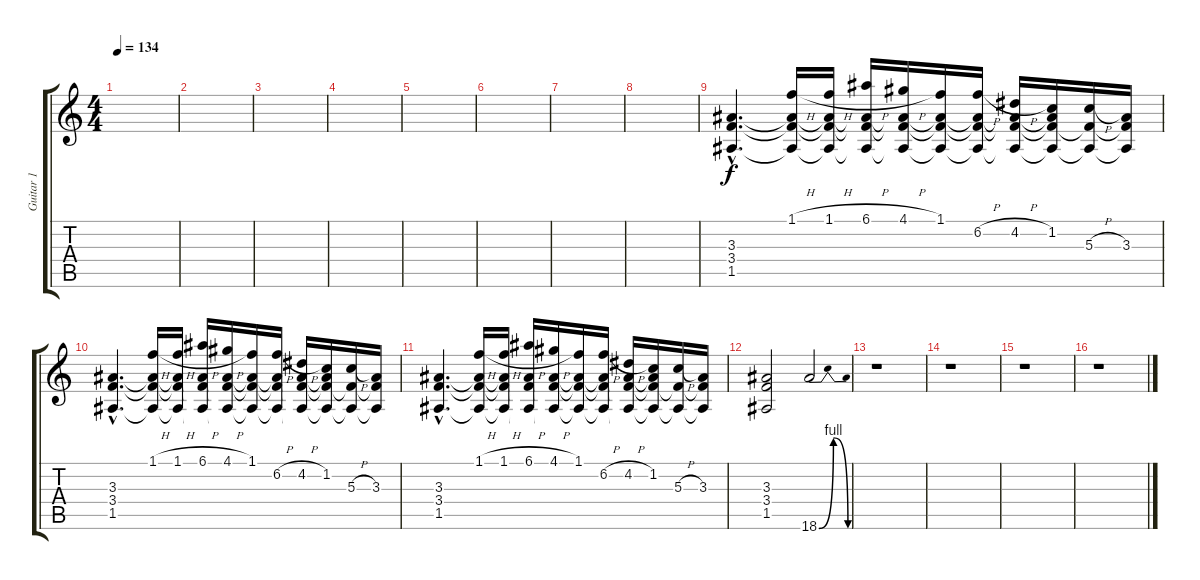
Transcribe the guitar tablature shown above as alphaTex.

\track ("Guitar 1" "Guitar 1") {instrument distortionguitar}
\staff {score tabs}
\tuning (E4 B3 G3 D3 A2 E2) {hide}
\ts (4 4)
\tempo 134
\clef g2
\ks c
|
|
|
|
|
|
|
|
(3.3{hac} 3.4{hac} 1.5{hac}).4{d} (1.1{h} 3.3{t} 3.4{t} 1.5{t}).16 (1.1{h} 3.3{t} 3.4{t} 1.5{t}).16 (6.1{h} 3.3{t} 3.4{t} 1.5{t}).16 (4.1{h} 3.3{t} 3.4{t} 1.5{t}).16 (1.1 3.3{t} 3.4{t} 1.5{t}).16 (6.2{h} 3.3{t} 3.4{t} 1.5{t}).16 (4.2{h} 3.3{t} 3.4{t} 1.5{t}).16 (1.2 3.3{t} 3.4{t} 1.5{t}).16 (5.3{h} 3.4{t} 1.5{t}).16 (3.3 3.4{t} 1.5{t}).16 |
(3.3{hac} 3.4{hac} 1.5{hac}).4{d} (1.1{h} 3.3{t} 3.4{t} 1.5{t}).16 (1.1{h} 3.3{t} 3.4{t} 1.5{t}).16 (6.1{h} 3.3{t} 3.4{t} 1.5{t}).16 (4.1{h} 3.3{t} 3.4{t} 1.5{t}).16 (1.1 3.3{t} 3.4{t} 1.5{t}).16 (6.2{h} 3.3{t} 3.4{t} 1.5{t}).16 (4.2{h} 3.3{t} 3.4{t} 1.5{t}).16 (1.2 3.3{t} 3.4{t} 1.5{t}).16 (5.3{h} 3.4{t} 1.5{t}).16 (3.3 3.4{t} 1.5{t}).16 |
(3.3{hac} 3.4{hac} 1.5{hac}).4{d} (1.1{h} 3.3{t} 3.4{t} 1.5{t}).16 (1.1{h} 3.3{t} 3.4{t} 1.5{t}).16 (6.1{h} 3.3{t} 3.4{t} 1.5{t}).16 (4.1{h} 3.3{t} 3.4{t} 1.5{t}).16 (1.1 3.3{t} 3.4{t} 1.5{t}).16 (6.2{h} 3.3{t} 3.4{t} 1.5{t}).16 (4.2{h} 3.3{t} 3.4{t} 1.5{t}).16 (1.2 3.3{t} 3.4{t} 1.5{t}).16 (5.3{h} 3.4{t} 1.5{t}).16 (3.3 3.4{t} 1.5{t}).16 |
(3.3 3.4 1.5).2 18.6{be (bendrelease 0 0 30 4 55 4 60 0)}.2 |
r.1 |
r.1 |
r.1 |
r.1
